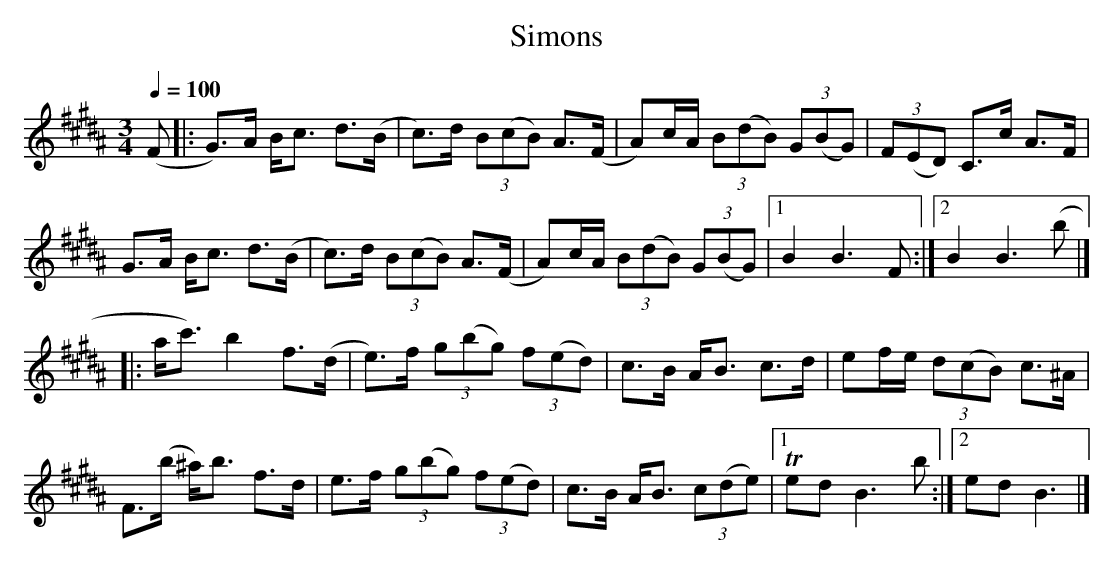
X:1
T: Simons
M: 3/4
Q: 1/4=100
K: B
L: 1/8
(F|:G)>A B<c d>(B | c)>d (3B(cB) A>(F | A)c/2A/2 (3B(dB) (3G(BG) | (3F(ED) C>c A>F |
G>A B<c d>(B | c)>d (3B(cB) A>(F | A)c/2A/2 (3B(dB) (3G(BG) |1 B2 B3 F :|2 B2 B3 (b |]
|: a<c') b2 f>(d | e)>f (3g(bg) (3f(ed) | c>B A<B c>d | ef/2e/2 (3d(cB) c>^A |
   F>(b ^a)<b f>d | e>f (3g(bg) (3f(ed) | c>B A<B (3c(de) |1 Ted B3 b :|2 ed B3 |]
